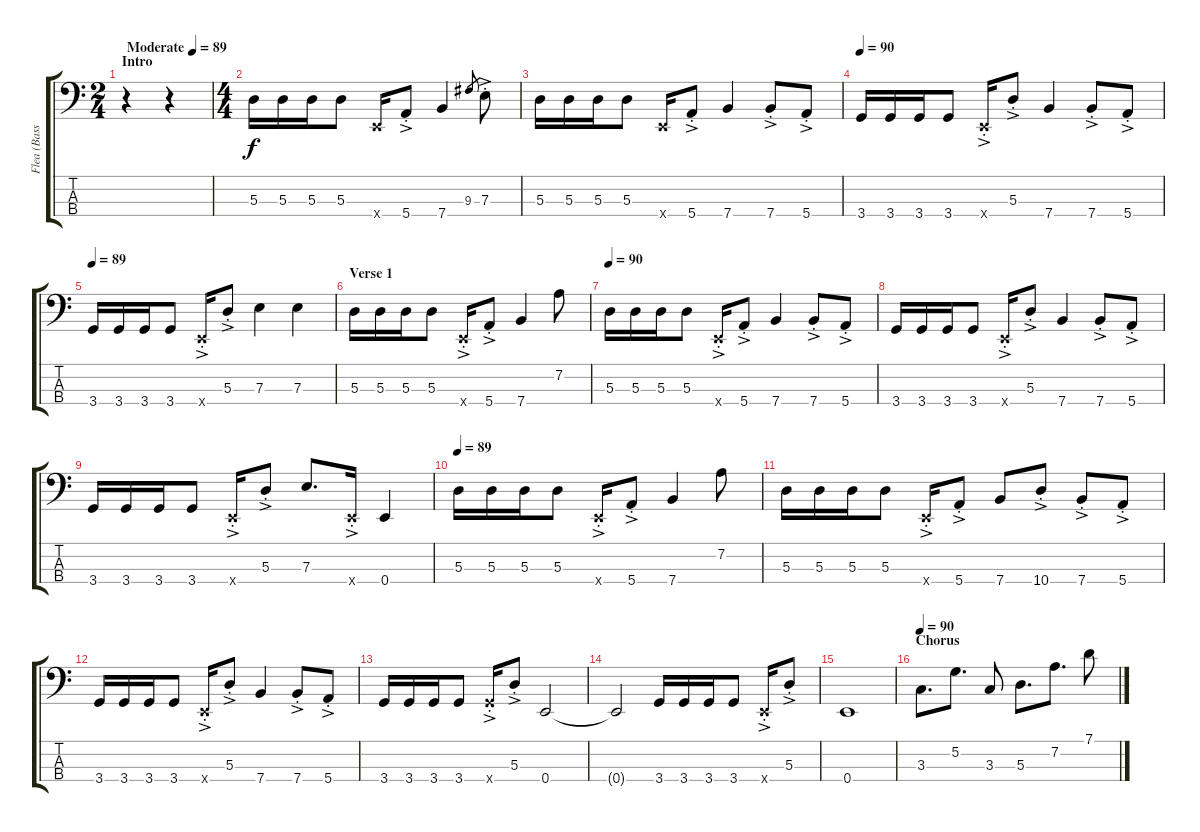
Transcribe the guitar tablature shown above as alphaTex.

\track ("Flea (Bass)" "Flea (Bass") {instrument electricbassfinger}
\staff {score tabs}
\tuning (G2 D2 A1 E1) {hide}
\ts (2 4)
\section ("" "Intro")
\tempo (89 "Moderate")
\clef f4
\ks c
r.4{dy f instrument electricbassfinger} r.4 |
\ts (4 4)
5.3.16 5.3.16 5.3.16 5.3.8 0.4{x}.16 5.4{ac st}.8 7.4.4 9.3.8{gr} 7.3{ac st}.8 |
5.3.16 5.3.16 5.3.16 5.3.8 0.4{x}.16 5.4{ac st}.8 7.4.4 7.4{ac st}.8 5.4{ac st}.8 |
\tempo 90
3.4.16 3.4.16 3.4.16 3.4.8 0.4{ac st x}.16 5.3{ac st}.8 7.4.4 7.4{ac st}.8 5.4{ac st}.8 |
\tempo 89
3.4.16 3.4.16 3.4.16 3.4.8 0.4{ac st x}.16 5.3{ac st}.8 7.3.4 7.3.4 |
\section ("" "Verse 1")
5.3.16 5.3.16 5.3.16 5.3.8 0.4{ac st x}.16 5.4{ac st}.8 7.4.4 7.2.8 |
\tempo 90
5.3.16 5.3.16 5.3.16 5.3.8 0.4{ac st x}.16 5.4{ac st}.8 7.4.4 7.4{ac st}.8 5.4{ac st}.8 |
3.4.16 3.4.16 3.4.16 3.4.8 0.4{ac st x}.16 5.3{ac st}.8 7.4.4 7.4{ac st}.8 5.4{ac st}.8 |
3.4.16 3.4.16 3.4.16 3.4.8 0.4{ac st x}.16 5.3{ac st}.8 7.3.8{d} 0.4{ac st x}.16 0.4.4 |
\tempo 89
5.3.16 5.3.16 5.3.16 5.3.8 0.4{ac st x}.16 5.4{ac st}.8 7.4.4 7.2.8 |
5.3.16 5.3.16 5.3.16 5.3.8 0.4{ac st x}.16 5.4{ac st}.8 7.4.8 10.4{ac st}.8 7.4{ac st}.8 5.4{ac st}.8 |
3.4.16 3.4.16 3.4.16 3.4.8 0.4{ac st x}.16 5.3{ac st}.8 7.4.4 7.4{ac st}.8 5.4{ac st}.8 |
3.4.16 3.4.16 3.4.16 3.4.8 3.4{ac st x}.16 5.3{ac st}.8 0.4.2 |
0.4{t}.2 3.4.16 3.4.16 3.4.16 3.4.8 0.4{ac st x}.16 5.3{ac st}.8 |
0.4.1 |
\section ("" "Chorus")
\tempo 90
3.3.8{d} 5.2.8{d} 3.3.8 5.3.8{d} 7.2.8{d} 7.1.8
